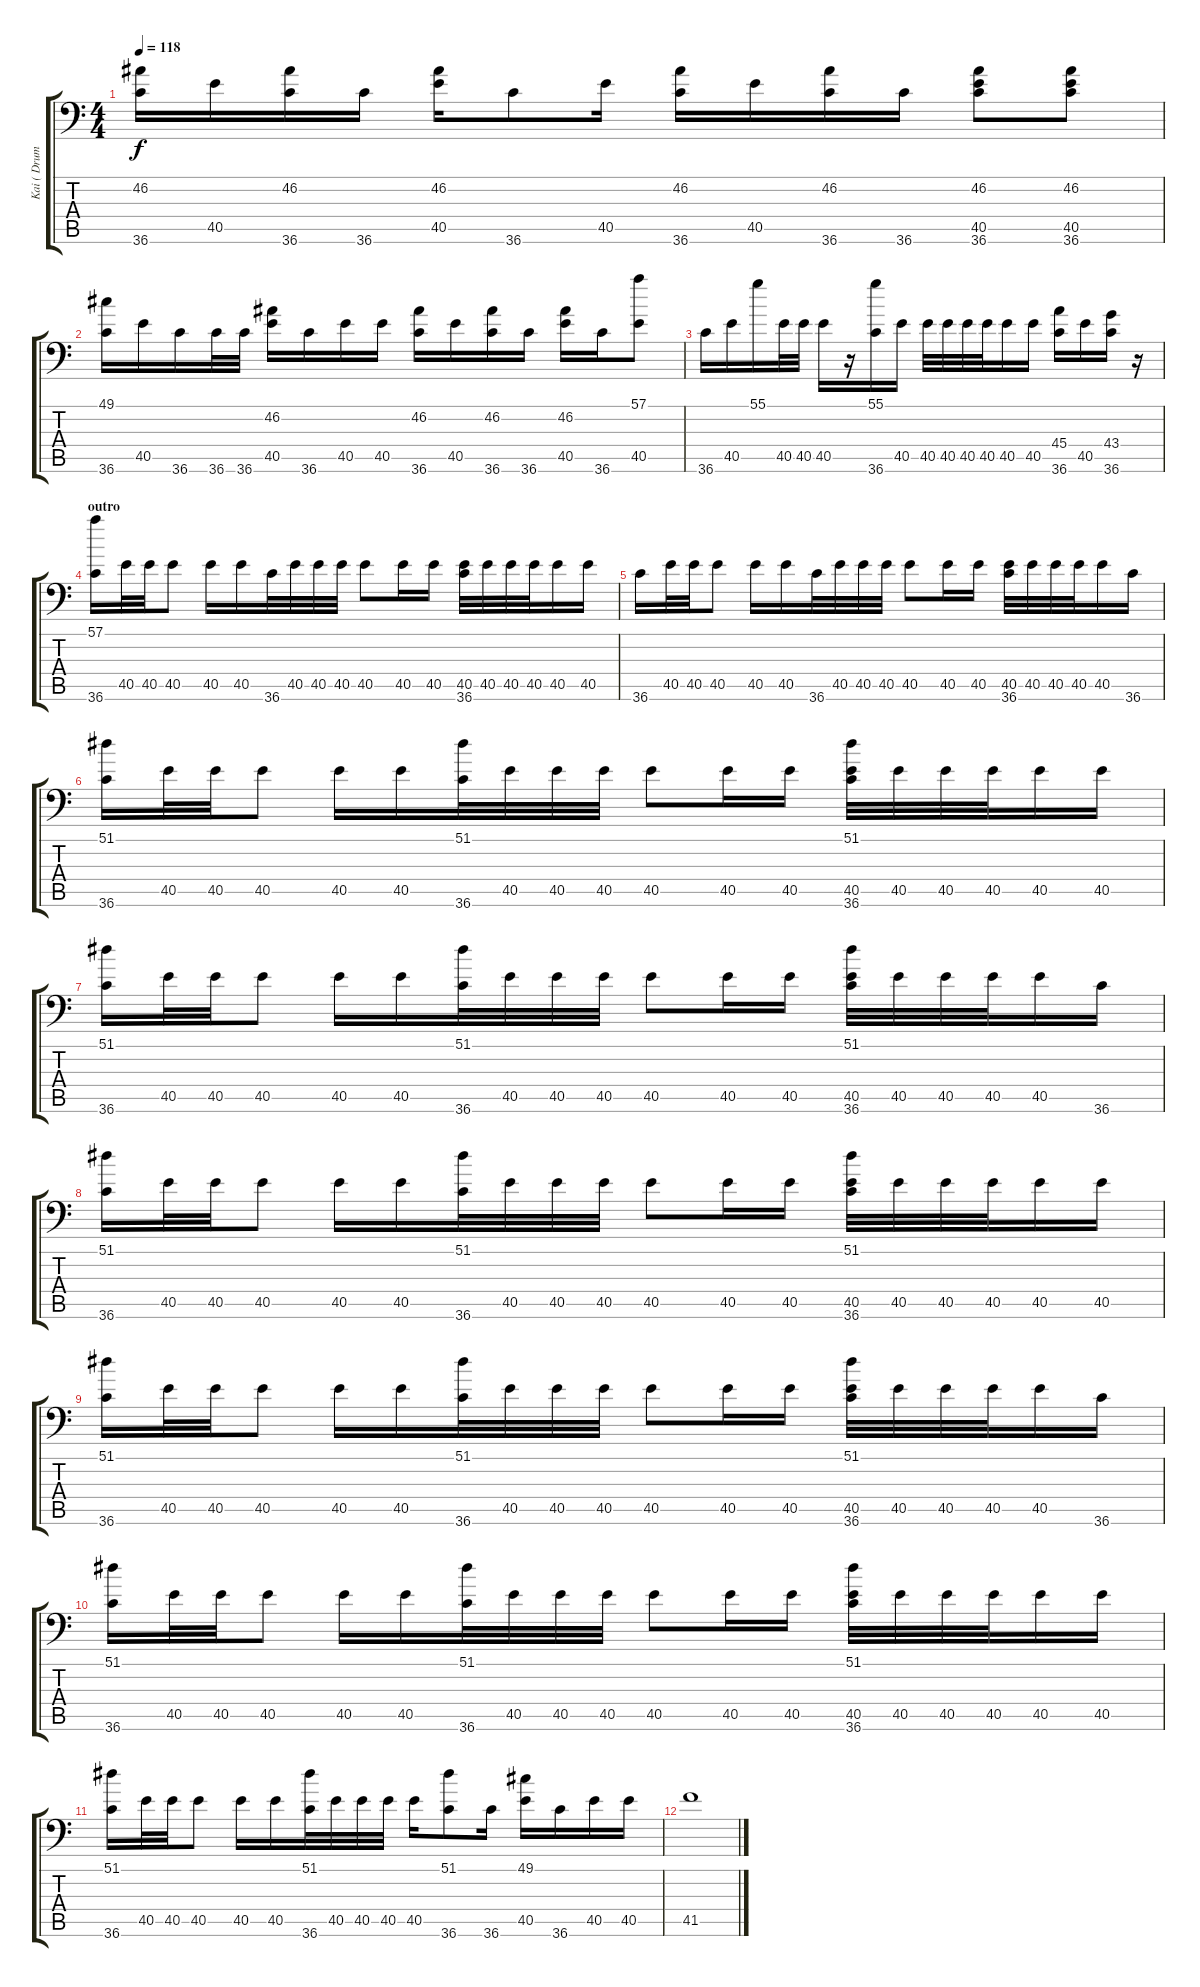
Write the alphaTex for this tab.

\track ("Kai ( Drums )" "Kai ( Drum") {instrument acousticgrandpiano}
\staff {score tabs}
\tuning (C-1 C-1 C-1 C-1 C-1 C-1) {hide}
\ts (4 4)
\tempo 118
\clef f4
\ks c
(46.2 36.6).16{dy f} 40.5.16 (46.2 36.6).16 36.6.16 (46.2 40.5).16 36.6.8 40.5.16 (46.2 36.6).16 40.5.16 (46.2 36.6).16 36.6.16 (46.2 40.5 36.6).8 (46.2 40.5 36.6).8 |
(49.1 36.6).16 40.5.16 36.6.16 36.6.32 36.6.32 (46.2 40.5).16 36.6.16 40.5.16 40.5.16 (46.2 36.6).16 40.5.16 (46.2 36.6).16 36.6.16 (46.2 40.5).16 36.6.16 (57.1 40.5).8 |
36.6.16 40.5.16 55.1.16 40.5.32 40.5.32 40.5.16 r.16 (55.1 36.6).16 40.5.16 40.5.32 40.5.32 40.5.32 40.5.32 40.5.16 40.5.16 (45.4 36.6).16 40.5.16 (43.4 36.6).16 r.16 |
\section ("" "outro")
(57.1 36.6).16 40.5.32 40.5.32 40.5.8 40.5.16 40.5.16 36.6.32 40.5.32 40.5.32 40.5.32 40.5.8 40.5.16 40.5.16 (40.5 36.6).32 40.5.32 40.5.32 40.5.32 40.5.16 40.5.16 |
36.6.16 40.5.32 40.5.32 40.5.8 40.5.16 40.5.16 36.6.32 40.5.32 40.5.32 40.5.32 40.5.8 40.5.16 40.5.16 (40.5 36.6).32 40.5.32 40.5.32 40.5.32 40.5.16 36.6.16 |
(51.1 36.6).16 40.5.32 40.5.32 40.5.8 40.5.16 40.5.16 (51.1 36.6).32 40.5.32 40.5.32 40.5.32 40.5.8 40.5.16 40.5.16 (51.1 40.5 36.6).32 40.5.32 40.5.32 40.5.32 40.5.16 40.5.16 |
(51.1 36.6).16 40.5.32 40.5.32 40.5.8 40.5.16 40.5.16 (51.1 36.6).32 40.5.32 40.5.32 40.5.32 40.5.8 40.5.16 40.5.16 (51.1 40.5 36.6).32 40.5.32 40.5.32 40.5.32 40.5.16 36.6.16 |
(51.1 36.6).16 40.5.32 40.5.32 40.5.8 40.5.16 40.5.16 (51.1 36.6).32 40.5.32 40.5.32 40.5.32 40.5.8 40.5.16 40.5.16 (51.1 40.5 36.6).32 40.5.32 40.5.32 40.5.32 40.5.16 40.5.16 |
(51.1 36.6).16 40.5.32 40.5.32 40.5.8 40.5.16 40.5.16 (51.1 36.6).32 40.5.32 40.5.32 40.5.32 40.5.8 40.5.16 40.5.16 (51.1 40.5 36.6).32 40.5.32 40.5.32 40.5.32 40.5.16 36.6.16 |
(51.1 36.6).16 40.5.32 40.5.32 40.5.8 40.5.16 40.5.16 (51.1 36.6).32 40.5.32 40.5.32 40.5.32 40.5.8 40.5.16 40.5.16 (51.1 40.5 36.6).32 40.5.32 40.5.32 40.5.32 40.5.16 40.5.16 |
(51.1 36.6).16 40.5.32 40.5.32 40.5.8 40.5.16 40.5.16 (51.1 36.6).32 40.5.32 40.5.32 40.5.32 40.5.16 (51.1 36.6).8 36.6.16 (49.1 40.5).16 36.6.16 40.5.16 40.5.16 |
41.5.1
